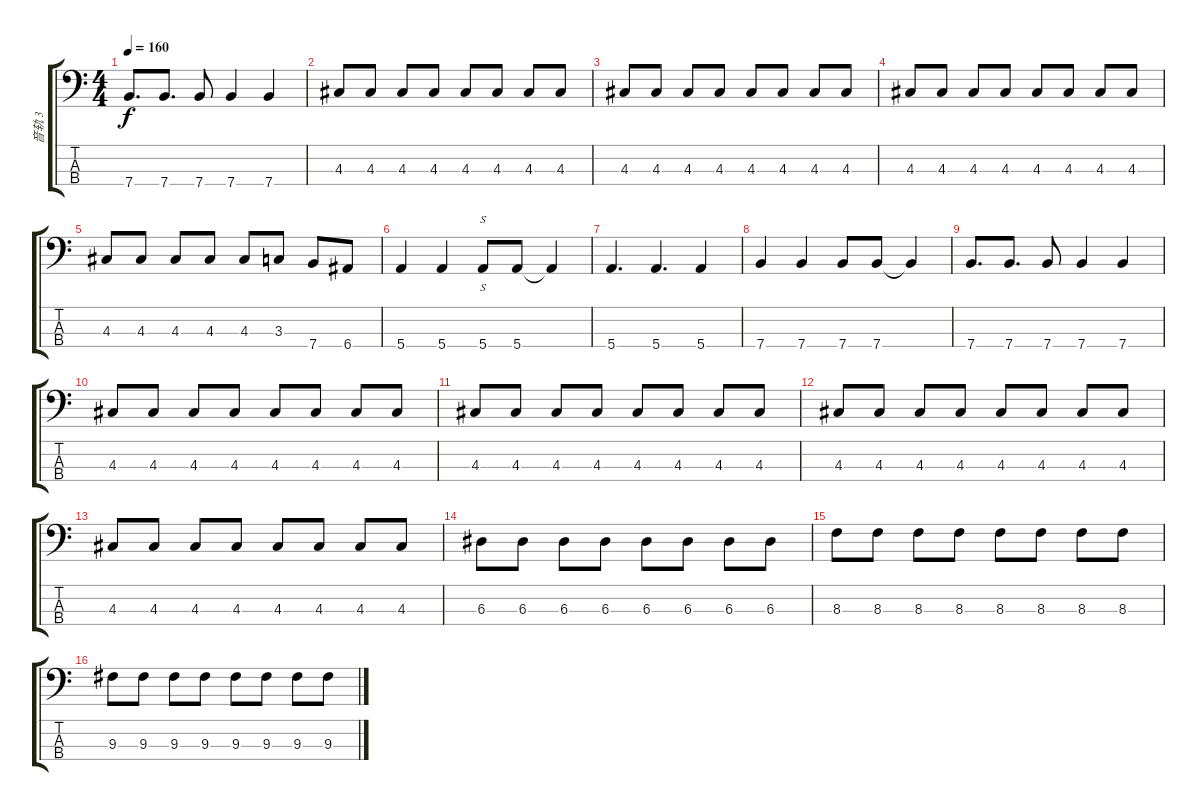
\track ("音轨 3" "音轨 3") {instrument electricbassfinger}
\staff {score tabs}
\tuning (G2 D2 A1 E1) {hide}
\ts (4 4)
\tempo 160
\clef f4
\ks c
7.4.8{d dy f} 7.4.8{d} 7.4.8 7.4.4 7.4.4 |
4.3.8 4.3.8 4.3.8 4.3.8 4.3.8 4.3.8 4.3.8 4.3.8 |
4.3.8 4.3.8 4.3.8 4.3.8 4.3.8 4.3.8 4.3.8 4.3.8 |
4.3.8 4.3.8 4.3.8 4.3.8 4.3.8 4.3.8 4.3.8 4.3.8 |
4.3.8 4.3.8 4.3.8 4.3.8 4.3.8 3.3.8 7.4.8 6.4.8 |
5.4.4 5.4.4 5.4.8{s} 5.4.8 5.4{t}.4 |
5.4.4{d} 5.4.4{d} 5.4.4 |
7.4.4 7.4.4 7.4.8 7.4.8 7.4{t}.4 |
7.4.8{d} 7.4.8{d} 7.4.8 7.4.4 7.4.4 |
4.3.8 4.3.8 4.3.8 4.3.8 4.3.8 4.3.8 4.3.8 4.3.8 |
4.3.8 4.3.8 4.3.8 4.3.8 4.3.8 4.3.8 4.3.8 4.3.8 |
4.3.8 4.3.8 4.3.8 4.3.8 4.3.8 4.3.8 4.3.8 4.3.8 |
4.3.8 4.3.8 4.3.8 4.3.8 4.3.8 4.3.8 4.3.8 4.3.8 |
6.3.8 6.3.8 6.3.8 6.3.8 6.3.8 6.3.8 6.3.8 6.3.8 |
8.3.8 8.3.8 8.3.8 8.3.8 8.3.8 8.3.8 8.3.8 8.3.8 |
9.3.8 9.3.8 9.3.8 9.3.8 9.3.8 9.3.8 9.3.8 9.3.8
